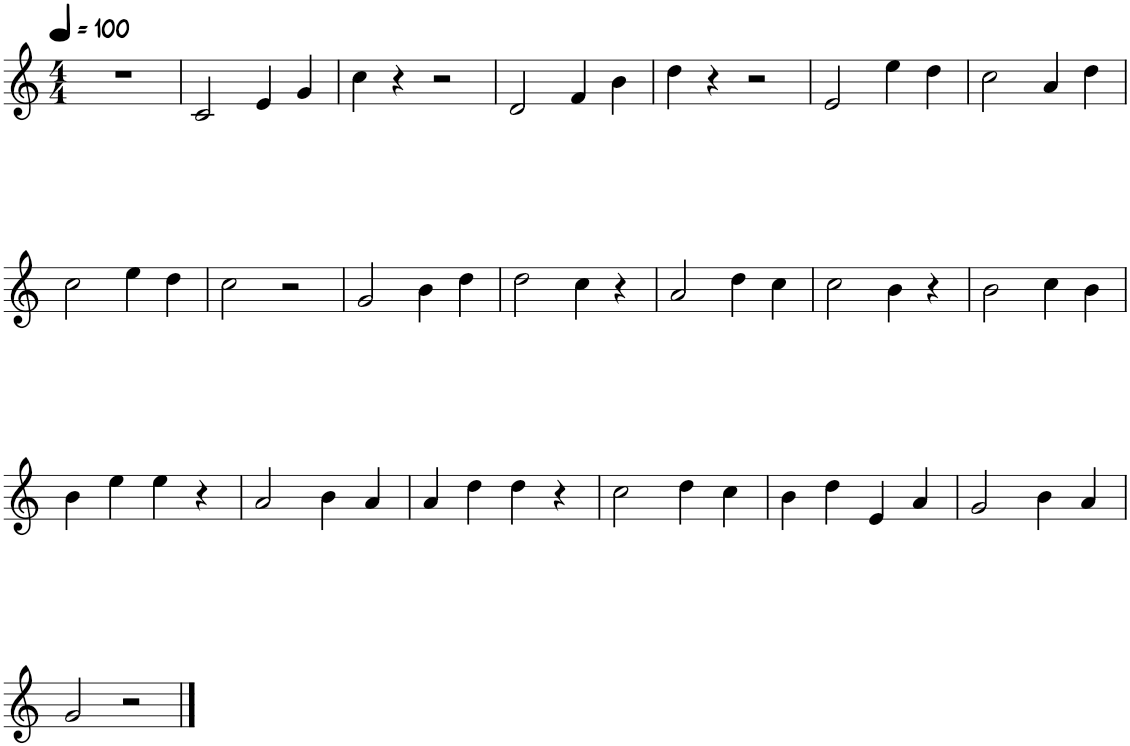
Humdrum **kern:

**kern
*part1
*staff1
*I"Piano
*I'Pno.
*clefG2
*k[]
*M4/4
*MM100
=1
1r
=2
2c/
4e/
4g/
=3
4cc\
4r
2r
=4
2d/
4f/
4b\
=5
4dd\
4r
2r
=6
2e/
4ee\
4dd\
=7
2cc\
4a/
4dd\
!!LO:LB:g=z
=8
2cc\
4ee\
4dd\
=9
2cc\
2r
=10
2g/
4b\
4dd\
=11
2dd\
4cc\
4r
=12
2a/
4dd\
4cc\
=13
2cc\
4b\
4r
=14
2b\
4cc\
4b\
!!LO:LB:g=z
=15
4b\
4ee\
4ee\
4r
=16
2a/
4b\
4a/
=17
4a/
4dd\
4dd\
4r
=18
2cc\
4dd\
4cc\
=19
4b\
4dd\
4e/
4a/
=20
2g/
4b\
4a/
!!LO:LB:g=z
=21
2g/
2r
==
*-
